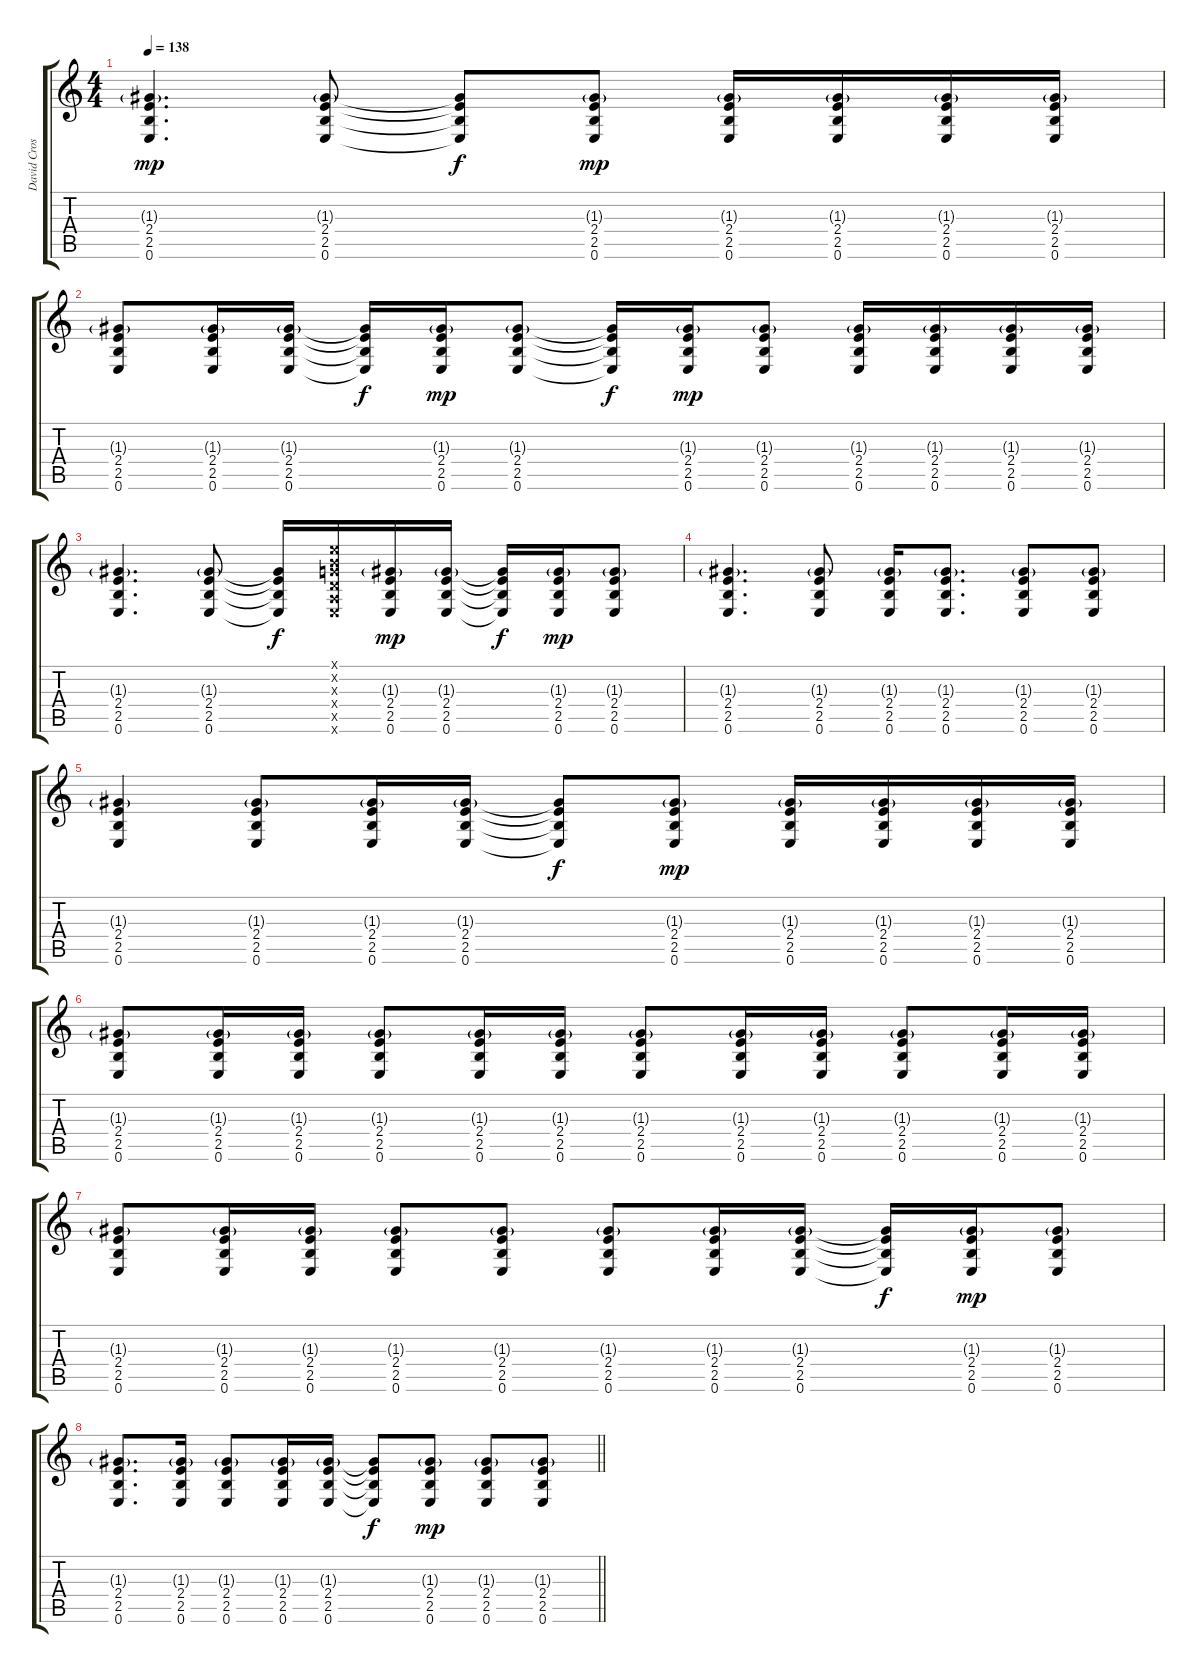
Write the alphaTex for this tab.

\track ("David Crosby" "David Cros") {instrument electricguitarclean}
\staff {score tabs}
\tuning (E4 B3 G3 D3 A2 E2) {hide}
\ts (4 4)
\tempo 138
\clef g2
\ks c
(1.3{g} 2.4 2.5 0.6).4{d dy mp} (1.3{g} 2.4 2.5 0.6).8 (1.3{t} 2.4{t} 2.5{t} 0.6{t}).8{dy f} (1.3{g} 2.4 2.5 0.6).8{dy mp} (1.3{g} 2.4 2.5 0.6).16 (1.3{g} 2.4 2.5 0.6).16 (1.3{g} 2.4 2.5 0.6).16 (1.3{g} 2.4 2.5 0.6).16 |
(1.3{g} 2.4 2.5 0.6).8 (1.3{g} 2.4 2.5 0.6).16 (1.3{g} 2.4 2.5 0.6).16 (1.3{t} 2.4{t} 2.5{t} 0.6{t}).16{dy f} (1.3{g} 2.4 2.5 0.6).16{dy mp} (1.3{g} 2.4 2.5 0.6).8 (1.3{t} 2.4{t} 2.5{t} 0.6{t}).16{dy f} (1.3{g} 2.4 2.5 0.6).16{dy mp} (1.3{g} 2.4 2.5 0.6).8 (1.3{g} 2.4 2.5 0.6).16 (1.3{g} 2.4 2.5 0.6).16 (1.3{g} 2.4 2.5 0.6).16 (1.3{g} 2.4 2.5 0.6).16 |
(1.3{g} 2.4 2.5 0.6).4{d} (1.3{g} 2.4 2.5 0.6).8 (1.3{t} 2.4{t} 2.5{t} 0.6{t}).16{dy f} (0.1{x} 0.2{x} 0.3{x} 0.4{x} 0.5{x} 0.6{x}).16 (1.3{g} 2.4 2.5 0.6).16{dy mp} (1.3{g} 2.4 2.5 0.6).16 (1.3{t} 2.4{t} 2.5{t} 0.6{t}).16{dy f} (1.3{g} 2.4 2.5 0.6).16{dy mp} (1.3{g} 2.4 2.5 0.6).8 |
(1.3{g} 2.4 2.5 0.6).4{d} (1.3{g} 2.4 2.5 0.6).8 (1.3{g} 2.4 2.5 0.6).16 (1.3{g} 2.4 2.5 0.6).8{d} (1.3{g} 2.4 2.5 0.6).8 (1.3{g} 2.4 2.5 0.6).8 |
(1.3{g} 2.4 2.5 0.6).4 (1.3{g} 2.4 2.5 0.6).8 (1.3{g} 2.4 2.5 0.6).16 (1.3{g} 2.4 2.5 0.6).16 (1.3{t} 2.4{t} 2.5{t} 0.6{t}).8{dy f} (1.3{g} 2.4 2.5 0.6).8{dy mp} (1.3{g} 2.4 2.5 0.6).16 (1.3{g} 2.4 2.5 0.6).16 (1.3{g} 2.4 2.5 0.6).16 (1.3{g} 2.4 2.5 0.6).16 |
(1.3{g} 2.4 2.5 0.6).8 (1.3{g} 2.4 2.5 0.6).16 (1.3{g} 2.4 2.5 0.6).16 (1.3{g} 2.4 2.5 0.6).8 (1.3{g} 2.4 2.5 0.6).16 (1.3{g} 2.4 2.5 0.6).16 (1.3{g} 2.4 2.5 0.6).8 (1.3{g} 2.4 2.5 0.6).16 (1.3{g} 2.4 2.5 0.6).16 (1.3{g} 2.4 2.5 0.6).8 (1.3{g} 2.4 2.5 0.6).16 (1.3{g} 2.4 2.5 0.6).16 |
(1.3{g} 2.4 2.5 0.6).8 (1.3{g} 2.4 2.5 0.6).16 (1.3{g} 2.4 2.5 0.6).16 (1.3{g} 2.4 2.5 0.6).8 (1.3{g} 2.4 2.5 0.6).8 (1.3{g} 2.4 2.5 0.6).8 (1.3{g} 2.4 2.5 0.6).16 (1.3{g} 2.4 2.5 0.6).16 (1.3{t} 2.4{t} 2.5{t} 0.6{t}).16{dy f} (1.3{g} 2.4 2.5 0.6).16{dy mp} (1.3{g} 2.4 2.5 0.6).8 |
\barLineRight lightlight
(1.3{g} 2.4 2.5 0.6).8{d} (1.3{g} 2.4 2.5 0.6).16 (1.3{g} 2.4 2.5 0.6).8 (1.3{g} 2.4 2.5 0.6).16 (1.3{g} 2.4 2.5 0.6).16 (1.3{t} 2.4{t} 2.5{t} 0.6{t}).8{dy f} (1.3{g} 2.4 2.5 0.6).8{dy mp} (1.3{g} 2.4 2.5 0.6).8 (1.3{g} 2.4 2.5 0.6).8
